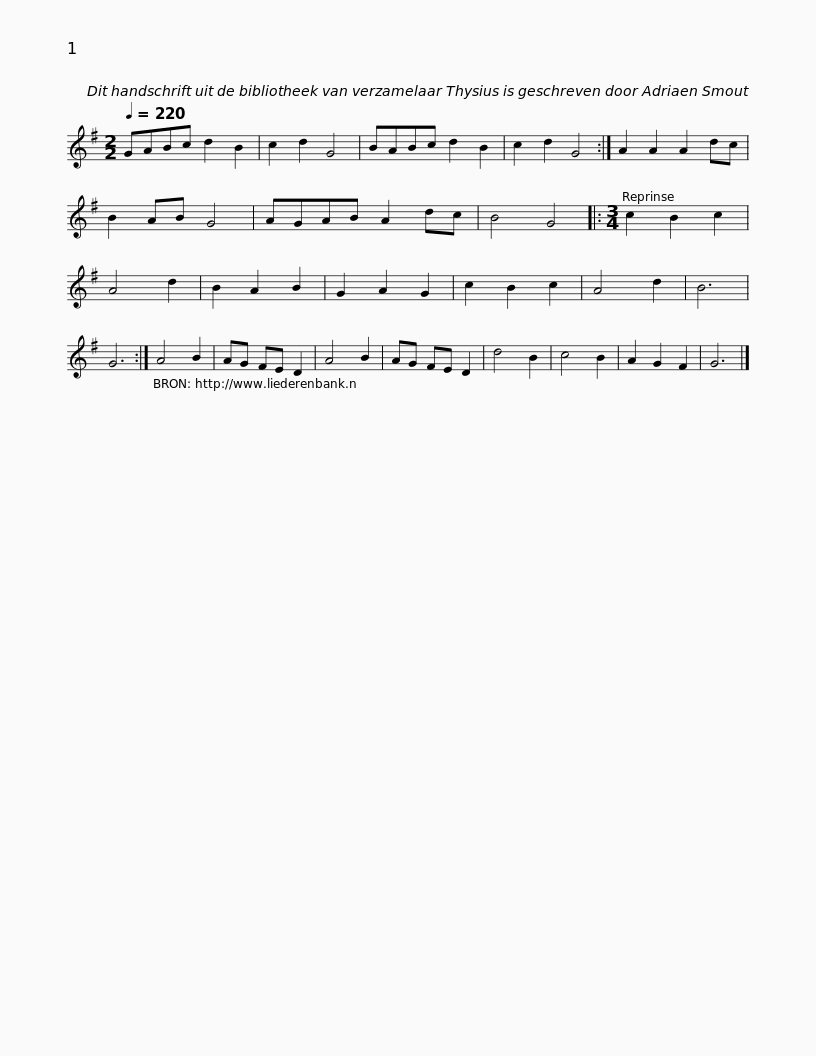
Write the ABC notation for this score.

X:1
L:1/8
Q:1/4=220
M:2/2
I:linebreak $
K:G
V:1 treble
V:1
 GABc d2 B2 | c2 d2 G4 | BABc d2 B2 | c2 d2 G4 :|$ A2 A2 A2 dc | %5
 B2 AB G4 | AGAB A2 dc | B4 G4 |:$[M:3/4] c2 B2 c2 | A4 d2 | %10
 B2 A2 B2 | G2 A2 G2 | c2 B2 c2 | A4 d2 | B6 | %15
 G6 :|$ A4 B2 | AG FE D2 | A4 B2 | AG FE D2 | %20
 d4 B2 | c4 B2 | A2 G2 F2 | G6 |] %24
